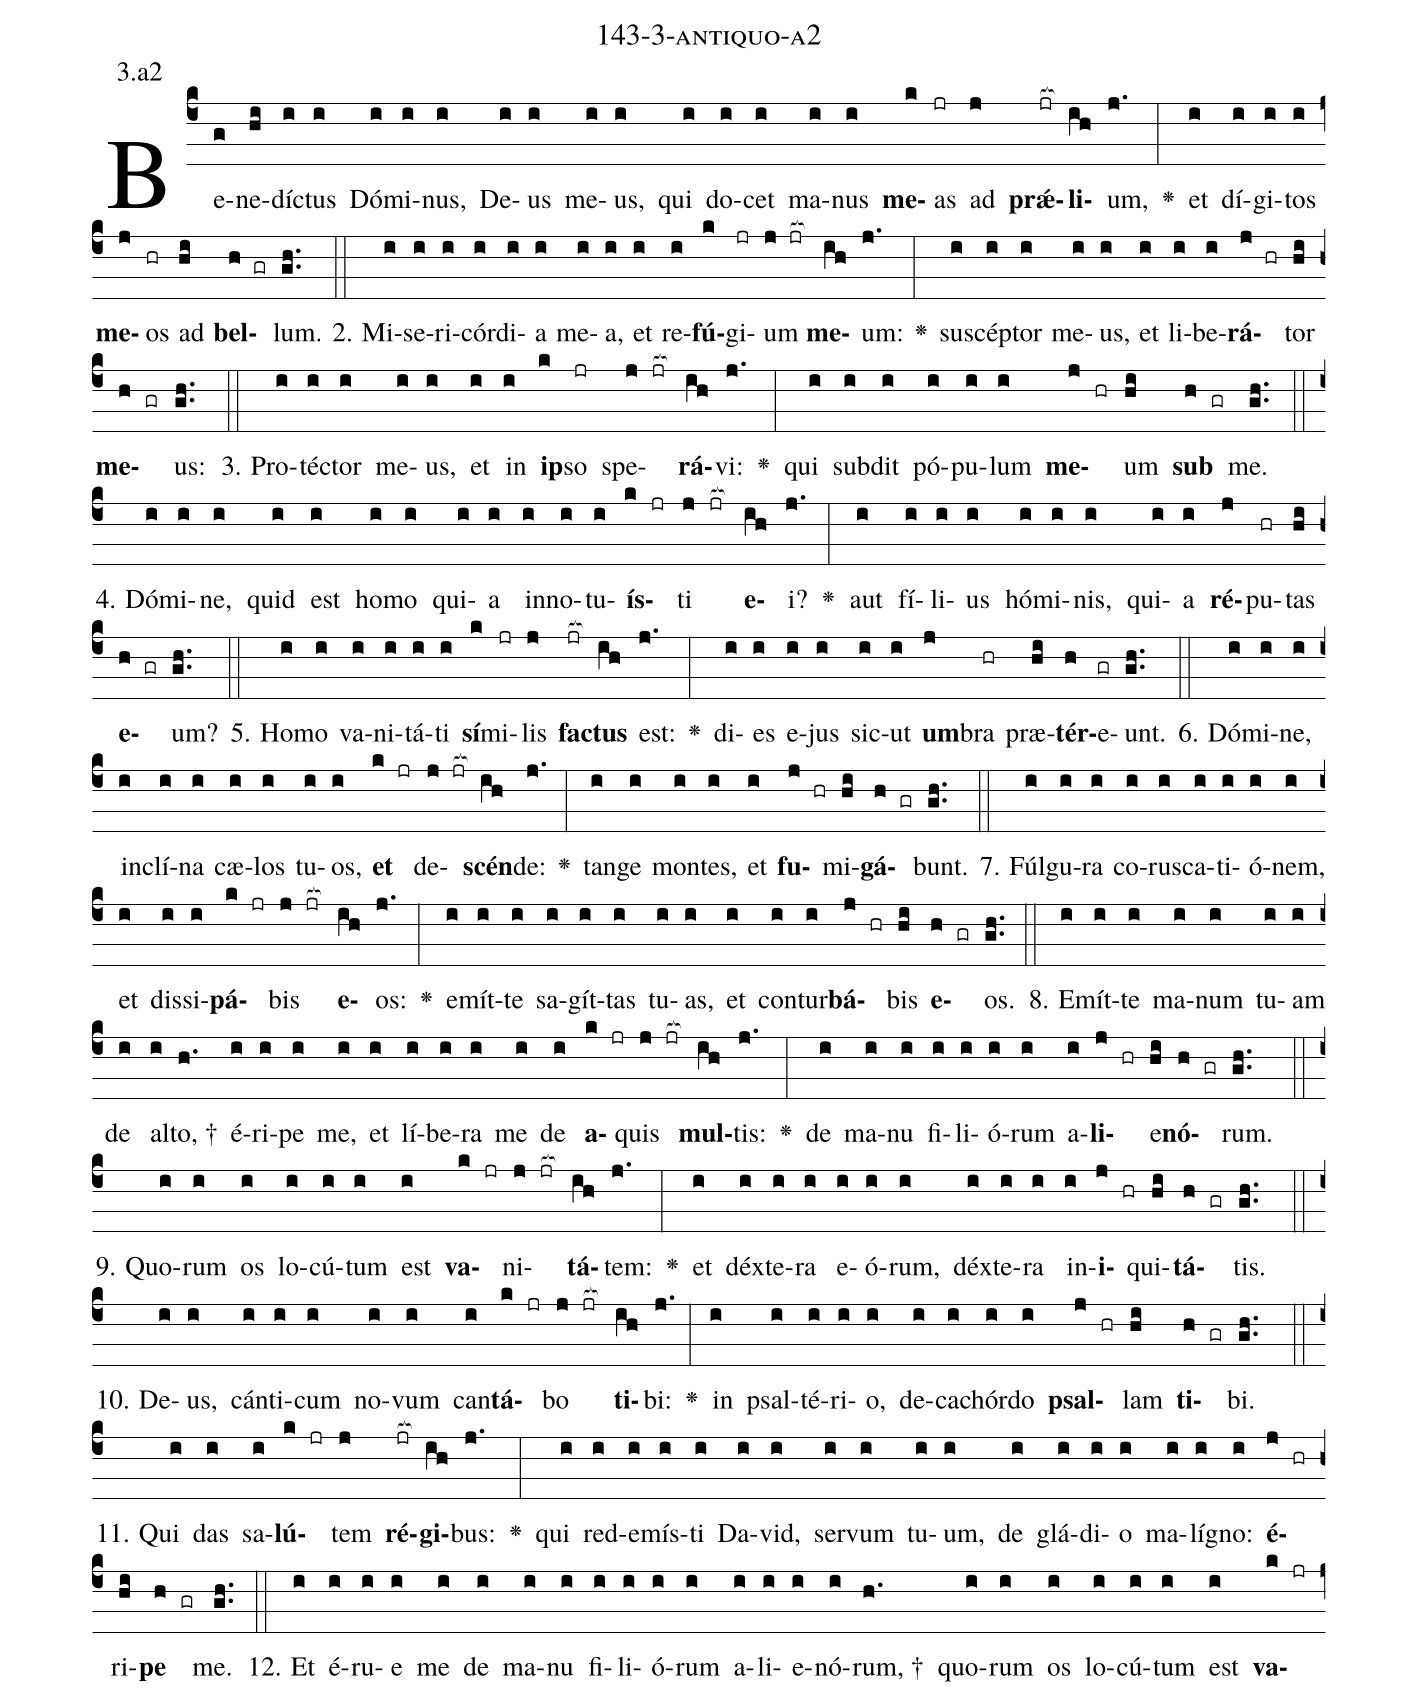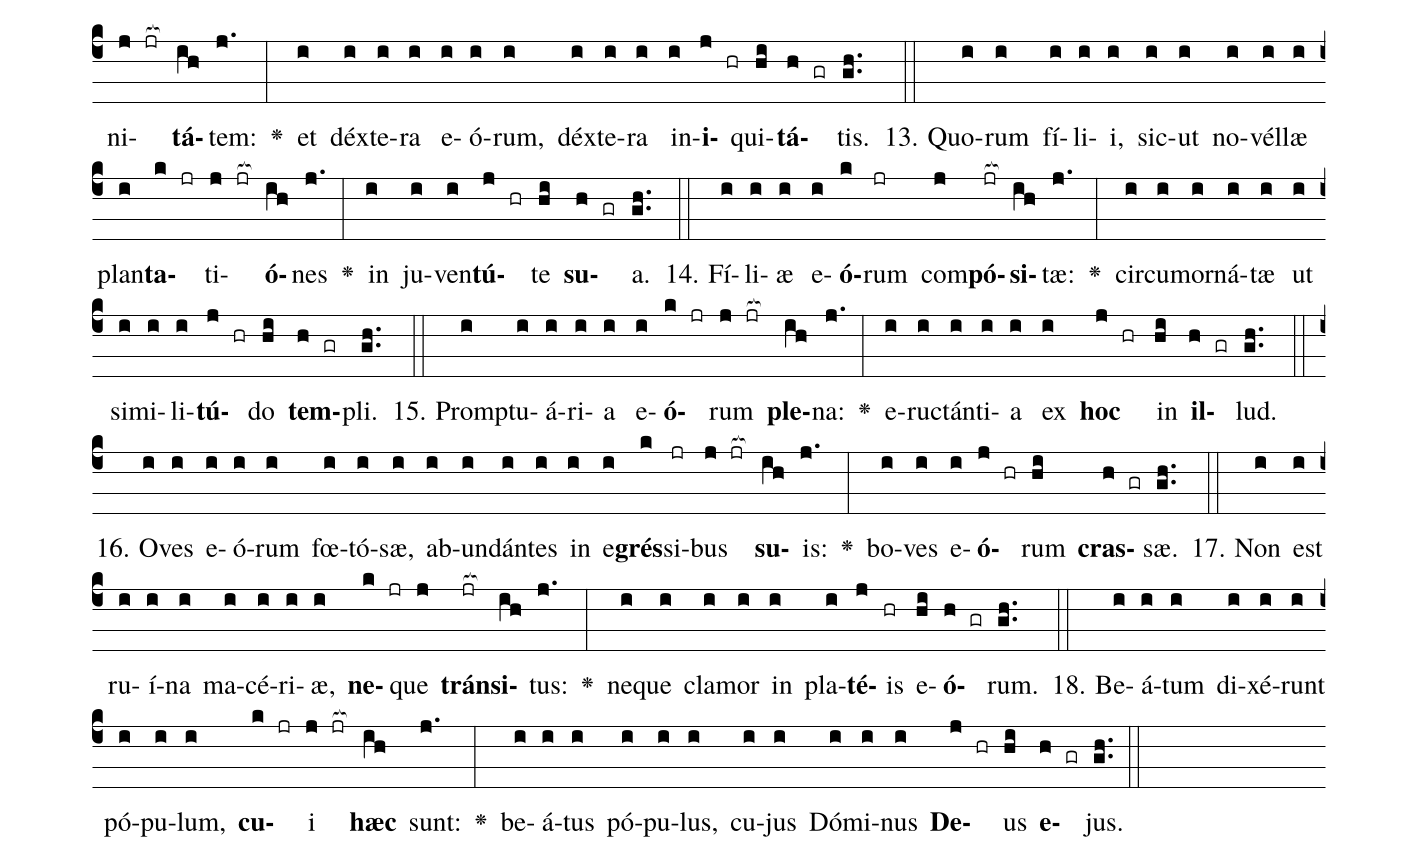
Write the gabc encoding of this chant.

name: 143-3-antiquo-a2;
annotation: 3.a2;
%%
(c4)Be(g)ne(hi)díc(i)tus(i) Dó(i)mi(i)nus,(i) De(i)us(i) me(i)us,(i) qui(i) do(i)cet(i) ma(i)nus(i) <b>me</b>(k)as(jr) ad(j) <b>prǽ</b>(jr[ocb:1{])<b>li</b>(ih[ocb:0}])um,(j.) <v>\greheightstar</v>(:) et(i) dí(i)gi(i)tos(i) <b>me</b>(j)os(hr) ad(hi) <b>bel</b>(h gr)lum.(gh..) (::)
2. Mi(i)se(i)ri(i)cór(i)di(i)a(i) me(i)a,(i) et(i) re(i)<b>fú</b>(k)gi(jr)um(j jr[ocb:1{]) <b>me</b>(ih[ocb:0}])um:(j.) <v>\greheightstar</v>(:) su(i)scép(i)tor(i) me(i)us,(i) et(i) li(i)be(i)<b>rá</b>(j hr)tor(hi) <b>me</b>(h gr)us:(gh..) (::)
3. Pro(i)téc(i)tor(i) me(i)us,(i) et(i) in(i) <b>ip</b>(k)so(jr) spe(j jr[ocb:1{])<b>rá</b>(ih[ocb:0}])vi:(j.) <v>\greheightstar</v>(:) qui(i) sub(i)dit(i) pó(i)pu(i)lum(i) <b>me</b>(j hr)um(hi) <b>sub</b>(h gr) me.(gh..) (::)
4. Dó(i)mi(i)ne,(i) quid(i) est(i) ho(i)mo(i) qui(i)a(i) in(i)no(i)tu(i)<b>ís</b>(k jr)ti(j jr[ocb:1{]) <b>e</b>(ih[ocb:0}])i?(j.) <v>\greheightstar</v>(:) aut(i) fí(i)li(i)us(i) hó(i)mi(i)nis,(i) qui(i)a(i) <b>ré</b>(j)pu(hr)tas(hi) <b>e</b>(h gr)um?(gh..) (::)
5. Ho(i)mo(i) va(i)ni(i)tá(i)ti(i) <b>sí</b>(k)mi(jr)lis(j) <b>fac</b>(jr[ocb:1{])<b>tus</b>(ih[ocb:0}]) est:(j.) <v>\greheightstar</v>(:) di(i)es(i) e(i)jus(i) sic(i)ut(i) <b>um</b>(j)bra(hr) præ(hi)<b>tér</b>(h)e(gr)unt.(gh..) (::)
6. Dó(i)mi(i)ne,(i) in(i)clí(i)na(i) cæ(i)los(i) tu(i)os,(i) <b>et</b>(k jr) de(j jr[ocb:1{])<b>scén</b>(ih[ocb:0}])de:(j.) <v>\greheightstar</v>(:) tan(i)ge(i) mon(i)tes,(i) et(i) <b>fu</b>(j hr)mi(hi)<b>gá</b>(h gr)bunt.(gh..) (::)
7. Fúl(i)gu(i)ra(i) co(i)rus(i)ca(i)ti(i)ó(i)nem,(i) et(i) dis(i)si(i)<b>pá</b>(k jr)bis(j jr[ocb:1{]) <b>e</b>(ih[ocb:0}])os:(j.) <v>\greheightstar</v>(:) e(i)mít(i)te(i) sa(i)gít(i)tas(i) tu(i)as,(i) et(i) con(i)tur(i)<b>bá</b>(j hr)bis(hi) <b>e</b>(h gr)os.(gh..) (::)
8. E(i)mít(i)te(i) ma(i)num(i) tu(i)am(i) de(i) al(i)to, †(h.) é(i)ri(i)pe(i) me,(i) et(i) lí(i)be(i)ra(i) me(i) de(i) <b>a</b>(k jr)quis(j jr[ocb:1{]) <b>mul</b>(ih[ocb:0}])tis:(j.) <v>\greheightstar</v>(:) de(i) ma(i)nu(i) fi(i)li(i)ó(i)rum(i) a(i)<b>li</b>(j hr)e(hi)<b>nó</b>(h gr)rum.(gh..) (::)
9. Quo(i)rum(i) os(i) lo(i)cú(i)tum(i) est(i) <b>va</b>(k jr)ni(j jr[ocb:1{])<b>tá</b>(ih[ocb:0}])tem:(j.) <v>\greheightstar</v>(:) et(i) déx(i)te(i)ra(i) e(i)ó(i)rum,(i) déx(i)te(i)ra(i) in(i)<b>i</b>(j hr)qui(hi)<b>tá</b>(h gr)tis.(gh..) (::)
10. De(i)us,(i) cán(i)ti(i)cum(i) no(i)vum(i) can(i)<b>tá</b>(k jr)bo(j jr[ocb:1{]) <b>ti</b>(ih[ocb:0}])bi:(j.) <v>\greheightstar</v>(:) in(i) psal(i)té(i)ri(i)o,(i) de(i)ca(i)chór(i)do(i) <b>psal</b>(j hr)lam(hi) <b>ti</b>(h gr)bi.(gh..) (::)
11. Qui(i) das(i) sa(i)<b>lú</b>(k jr)tem(j) <b>ré</b>(jr[ocb:1{])<b>gi</b>(ih[ocb:0}])bus:(j.) <v>\greheightstar</v>(:) qui(i) red(i)e(i)mís(i)ti(i) Da(i)vid,(i) ser(i)vum(i) tu(i)um,(i) de(i) glá(i)di(i)o(i) ma(i)lí(i)gno:(i) <b>é</b>(j hr)ri(hi)<b>pe</b>(h gr) me.(gh..) (::)
12. Et(i) é(i)ru(i)e(i) me(i) de(i) ma(i)nu(i) fi(i)li(i)ó(i)rum(i) a(i)li(i)e(i)nó(i)rum, †(h.) quo(i)rum(i) os(i) lo(i)cú(i)tum(i) est(i) <b>va</b>(k jr)ni(j jr[ocb:1{])<b>tá</b>(ih[ocb:0}])tem:(j.) <v>\greheightstar</v>(:) et(i) déx(i)te(i)ra(i) e(i)ó(i)rum,(i) déx(i)te(i)ra(i) in(i)<b>i</b>(j hr)qui(hi)<b>tá</b>(h gr)tis.(gh..) (::)
13. Quo(i)rum(i) fí(i)li(i)i,(i) sic(i)ut(i) no(i)vél(i)læ(i) plan(i)<b>ta</b>(k jr)ti(j jr[ocb:1{])<b>ó</b>(ih[ocb:0}])nes(j.) <v>\greheightstar</v>(:) in(i) ju(i)ven(i)<b>tú</b>(j hr)te(hi) <b>su</b>(h gr)a.(gh..) (::)
14. Fí(i)li(i)æ(i) e(i)<b>ó</b>(k)rum(jr) com(j)<b>pó</b>(jr[ocb:1{])<b>si</b>(ih[ocb:0}])tæ:(j.) <v>\greheightstar</v>(:) cir(i)cum(i)or(i)ná(i)tæ(i) ut(i) si(i)mi(i)li(i)<b>tú</b>(j hr)do(hi) <b>tem</b>(h gr)pli.(gh..) (::)
15. Promp(i)tu(i)á(i)ri(i)a(i) e(i)<b>ó</b>(k jr)rum(j jr[ocb:1{]) <b>ple</b>(ih[ocb:0}])na:(j.) <v>\greheightstar</v>(:) e(i)ruc(i)tán(i)ti(i)a(i) ex(i) <b>hoc</b>(j hr) in(hi) <b>il</b>(h gr)lud.(gh..) (::)
16. O(i)ves(i) e(i)ó(i)rum(i) fœ(i)tó(i)sæ,(i) ab(i)un(i)dán(i)tes(i) in(i) e(i)<b>grés</b>(k)si(jr)bus(j jr[ocb:1{]) <b>su</b>(ih[ocb:0}])is:(j.) <v>\greheightstar</v>(:) bo(i)ves(i) e(i)<b>ó</b>(j hr)rum(hi) <b>cras</b>(h gr)sæ.(gh..) (::)
17. Non(i) est(i) ru(i)í(i)na(i) ma(i)cé(i)ri(i)æ,(i) <b>ne</b>(k jr)que(j) <b>tráns</b>(jr[ocb:1{])<b>i</b>(ih[ocb:0}])tus:(j.) <v>\greheightstar</v>(:) ne(i)que(i) cla(i)mor(i) in(i) pla(i)<b>té</b>(j)is(hr) e(hi)<b>ó</b>(h gr)rum.(gh..) (::)
18. Be(i)á(i)tum(i) di(i)xé(i)runt(i) pó(i)pu(i)lum,(i) <b>cu</b>(k jr)i(j jr[ocb:1{]) <b>hæc</b>(ih[ocb:0}]) sunt:(j.) <v>\greheightstar</v>(:) be(i)á(i)tus(i) pó(i)pu(i)lus,(i) cu(i)jus(i) Dó(i)mi(i)nus(i) <b>De</b>(j hr)us(hi) <b>e</b>(h gr)jus.(gh..) (::)
